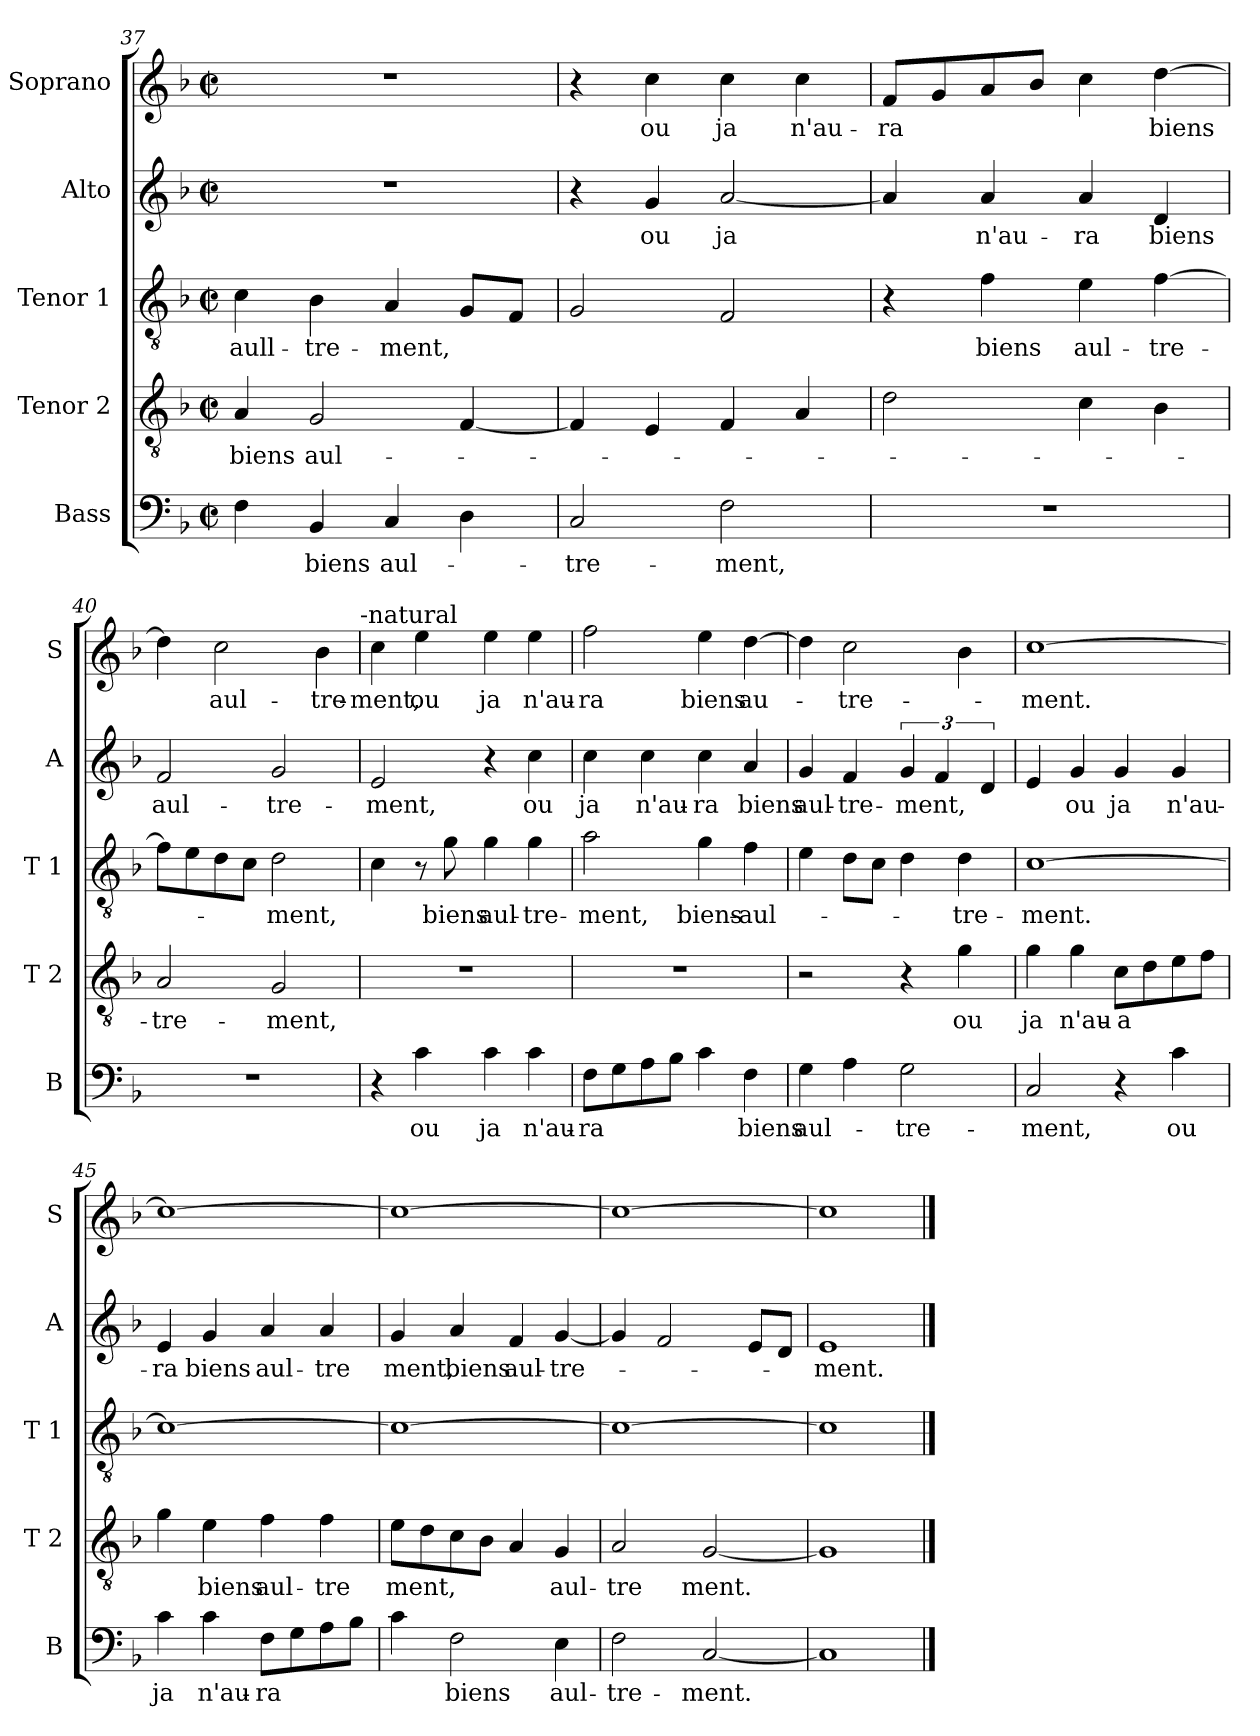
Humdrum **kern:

**kern	**text	**kern	**text	**kern	**text	**kern	**text	**kern	**text
*part5	*part5	*part4	*part4	*part3	*part3	*part2	*part2	*part1	*part1
*staff5	*staff5	*staff4	*staff4	*staff3	*staff3	*staff2	*staff2	*staff1	*staff1
*I"Bass	*	*I"Tenor 2	*	*I"Tenor 1	*	*I"Alto	*	*I"Soprano	*
*I'B	*	*I'T 2	*	*I'T 1	*	*I'A	*	*I'S	*
*clefF4	*	*clefGv2	*	*clefGv2	*	*clefG2	*	*clefG2	*
*k[b-]	*	*k[b-]	*	*k[b-]	*	*k[b-]	*	*k[b-]	*
*F:	*	*F:	*	*F:	*	*F:	*	*F:	*
*M2/2	*	*M2/2	*	*M2/2	*	*M2/2	*	*M2/2	*
*met(c|)	*	*met(c|)	*	*met(c|)	*	*met(c|)	*	*met(c|)	*
=37	=37	=37	=37	=37	=37	=37	=37	=37	=37
4F\	.	4A/	biens	4c\	aull-	1r	.	1r	.
4BB-/	biens	2G/	aul-	4B-\	-tre-	.	.	.	.
4C/	aul-	.	.	4A/	-ment,	.	.	.	.
4D\	.	[4F/	.	8G/L	.	.	.	.	.
.	.	.	.	8F/J	.	.	.	.	.
=38	=38	=38	=38	=38	=38	=38	=38	=38	=38
2C/	-tre-	4F/]	.	2G/	.	4r	.	4r	.
.	.	4E/	.	.	.	4g/	ou	4cc\	ou
2F\	-ment,	4F/	.	2F/	.	[2a/	ja	4cc\	ja
.	.	4A/	.	.	.	.	.	4cc\	n'au-
=39	=39	=39	=39	=39	=39	=39	=39	=39	=39
1r	.	2d\	.	4r	.	4a/]	.	8f/L	-ra
.	.	.	.	.	.	.	.	8g/	.
.	.	.	.	4f\	biens	4a/	n'au-	8a/	.
.	.	.	.	.	.	.	.	8b-/J	.
.	.	4c\	.	4e\	aul-	4a/	-ra	4cc\	.
.	.	4B-\	.	[4f\	-tre-	4d/	biens	[4dd\	biens
=40	=40	=40	=40	=40	=40	=40	=40	=40	=40
1r	.	2A/	-tre-	8f\L]	.	2f/	aul-	4dd\]	.
.	.	.	.	8e\	.	.	.	.	.
.	.	.	.	8d\	.	.	.	2cc\	aul-
.	.	.	.	8c\J	.	.	.	.	.
.	.	2G/	-ment,	2d\	-ment,	2g/	-tre-	.	.
.	.	.	.	.	.	.	.	4b-\	-tre-
!	!	!	!	!	!	!	!	!LO:TX:a:t=-natural	!
!!LO:PB:g=z
=41	=41	=41	=41	=41	=41	=41	=41	=41	=41
4r	.	1r	.	4c\	.	2e/	-ment,	4cc\	-ment,
4c\	ou	.	.	8r	.	.	.	4ee\	ou
.	.	.	.	8g\	biens	.	.	.	.
4c\	ja	.	.	4g\	aul-	4r	.	4ee\	ja
4c\	n'au-	.	.	4g\	-tre-	4cc\	ou	4ee\	n'au-
=42	=42	=42	=42	=42	=42	=42	=42	=42	=42
8F\L	-ra	1r	.	2a\	-ment,	4cc\	ja	2ff\	-ra
8G\	.	.	.	.	.	.	.	.	.
8A\	.	.	.	.	.	4cc\	n'au-	.	.
8B-\J	.	.	.	.	.	.	.	.	.
4c\	.	.	.	4g\	biens-	4cc\	-ra	4ee\	biens
4F\	biens	.	.	4f\	-aul-	4a/	biens	[4dd\	au-
=43	=43	=43	=43	=43	=43	=43	=43	=43	=43
4G\	aul-	2r	.	4e\	.	4g/	aul-	4dd\]	.
4A\	.	.	.	8d\L	.	4f/	-tre-	2cc\	-tre-
.	.	.	.	8c\J	.	.	.	.	.
2G\	-tre-	4r	.	4d\	.	6g/	-ment,	.	.
.	.	.	.	.	.	6f/	.	.	.
.	.	4g\	ou	4d\	-tre-	.	.	4b-\	.
.	.	.	.	.	.	6d/	.	.	.
=44	=44	=44	=44	=44	=44	=44	=44	=44	=44
2C/	-ment,	4g\	ja	[1c	-ment.	4e/	.	[1cc	-ment.
.	.	4g\	n'au-	.	.	4g/	ou	.	.
4r	.	8c\L	-a	.	.	4g/	ja	.	.
.	.	8d\	.	.	.	.	.	.	.
4c\	ou	8e\	.	.	.	4g/	n'au-	.	.
.	.	8f\J	.	.	.	.	.	.	.
=45	=45	=45	=45	=45	=45	=45	=45	=45	=45
4c\	ja	4g\	.	1c_	.	4e/	-ra	1cc_	.
4c\	n'au-	4e\	biens	.	.	4g/	biens	.	.
8F\L	-ra	4f\	aul-	.	.	4a/	aul-	.	.
8G\	.	.	.	.	.	.	.	.	.
8A\	.	4f\	-tre	.	.	4a/	-tre	.	.
8B-\J	.	.	.	.	.	.	.	.	.
!!LO:LB:g=z
=46	=46	=46	=46	=46	=46	=46	=46	=46	=46
4c\	.	8e\L	ment,	1c_	.	4g/	ment,	1cc_	.
.	.	8d\	.	.	.	.	.	.	.
2F\	biens	8c\	.	.	.	4a/	biens	.	.
.	.	8B-\J	.	.	.	.	.	.	.
.	.	4A/	.	.	.	4f/	aul-	.	.
4E\	aul-	4G/	aul-	.	.	[4g/	-tre-	.	.
=47	=47	=47	=47	=47	=47	=47	=47	=47	=47
2F\	-tre-	2A/	-tre	1c_	.	4g/]	.	1cc_	.
.	.	.	.	.	.	2f/	.	.	.
[2C/	-ment.	[2G/	ment.	.	.	.	.	.	.
.	.	.	.	.	.	8e/L	.	.	.
.	.	.	.	.	.	8d/J	.	.	.
=48	=48	=48	=48	=48	=48	=48	=48	=48	=48
1C]	.	1G]	.	1c]	.	1e	-ment.	1cc]	.
==	==	==	==	==	==	==	==	==	==
*-	*-	*-	*-	*-	*-	*-	*-	*-	*-
